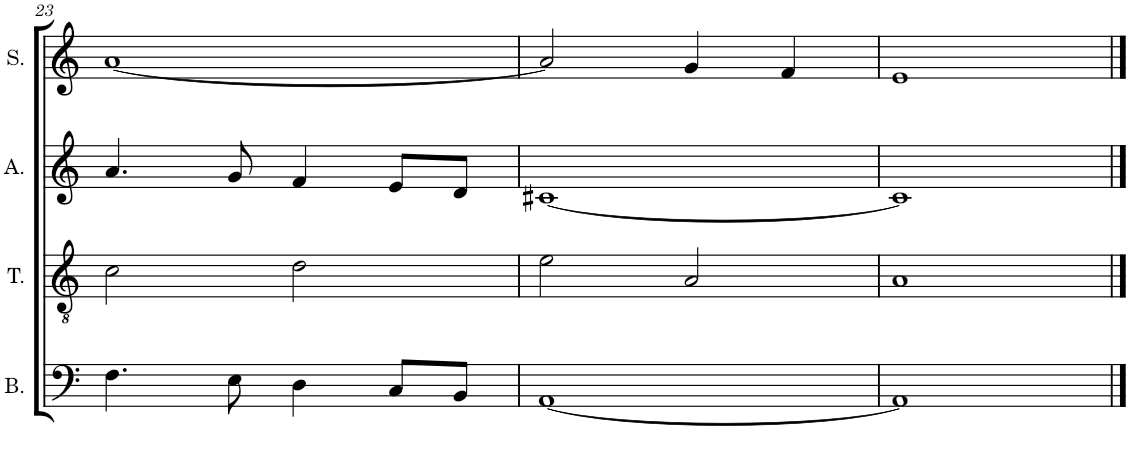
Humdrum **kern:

**kern	**kern	**kern	**kern
*part4	*part3	*part2	*part1
*staff4	*staff3	*staff2	*staff1
*I"Bass	*I"Tenor	*I"Alto	*I"Soprano
*I'B.	*I'T.	*I'A.	*I'S.
!!LO:PB:g=z
*clefF4	*clefGv2	*clefG2	*clefG2
*Trd7c12	*	*	*
*k[]	*k[]	*k[]	*k[]
*M2/2	*M2/2	*M2/2	*M2/2
*met(c|)	*met(c|)	*met(c|)	*met(c|)
=23	=23	=23	=23
4.F\	2c\	4.a/	[1a
8E\	.	8g/	.
4D\	2d\	4f/	.
8C/L	.	8e/L	.
8BB/J	.	8d/J	.
=24	=24	=24	=24
[1AA	2e\	[1c#X	2a/]
.	2A/	.	4g/
.	.	.	4f/
=25	=25	=25	=25
1AA]	1A	1c#]	1e
==	==	==	==
*-	*-	*-	*-
